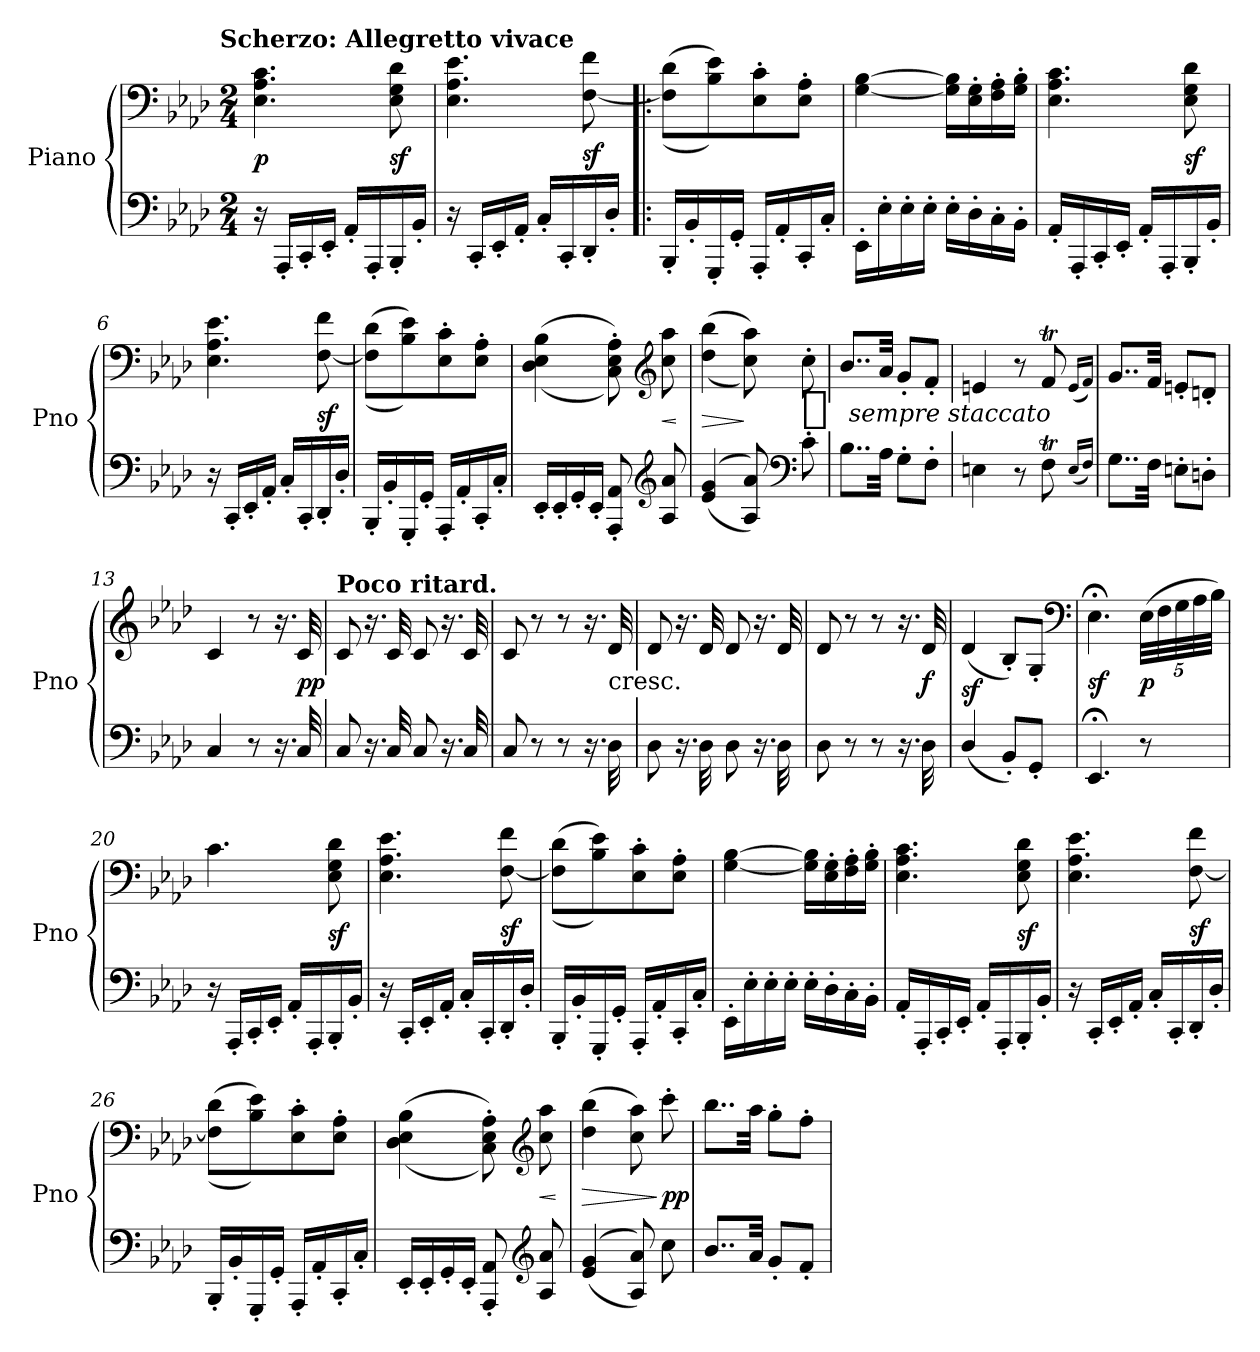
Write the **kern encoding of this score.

**kern	**kern	**dynam
*part1	*part1	*part1
*staff2	*staff1	*staff1/2
*I"Piano	*	*
*I'Pno	*	*
*clefF4	*clefF4	*
*k[b-e-a-d-]	*k[b-e-a-d-]	*
*A-:	*A-:	*
!!LO:TX:omd:t=Scherzo&colon; Allegretto vivace
*M2/4	*M2/4	*
*MM100	*MM100	*
=1	=1	=1
16r	4.E- 4.A- 4.c	p
16AAA-'LL	.	.
16CC'	.	.
16EE-'JJ	.	.
16AA-'LL	.	.
16AAA-'	.	.
16BBB-'	8E- 8G 8d-	sf
16BB-'JJ	.	.
=2	=2	=2
16r	4.E- 4.A- 4.e-	.
16CC'LL	.	.
16EE-'	.	.
16AA-'JJ	.	.
16C'LL	.	.
16CC'	.	.
16DD-'	[8F 8f	sf
16D-'JJ	.	.
=3!|:	=3!|:	=3!|:
16BBB-'LL	(<(>8F] 8d-L	.
16BB-'	.	.
16GGG'	8B- 8e-))	.
16GG'JJ	.	.
16AAA-'LL	8E-' 8c'	.
16AA-'	.	.
16CC'	8E-' 8A-'J	.
16C'JJ	.	.
=4	=4	=4
16EE-'\LL	[4G [4B-	.
16E-'\	.	.
16E-'\	.	.
16E-'\JJ	.	.
16E-'\LL	16G] 16B-]LL	.
16D-'\	16E-' 16G'	.
16C'\	16F' 16A-'	.
16BB-'\JJ	16G' 16B-'JJ	.
=5	=5	=5
16AA-'LL	4.E- 4.A- 4.c	.
16AAA-'	.	.
16CC'	.	.
16EE-'JJ	.	.
16AA-'LL	.	.
16AAA-'	.	.
16BBB-'	8E- 8G 8d-	sf
16BB-'JJ	.	.
=6	=6	=6
16r	4.E- 4.A- 4.e-	.
16CC'LL	.	.
16EE-'	.	.
16AA-'JJ	.	.
16C'LL	.	.
16CC'	.	.
16DD-'	[8F 8f	sf
16D-'JJ	.	.
=7	=7	=7
16BBB-'LL	(<(>8F] 8d-L	.
16BB-'	.	.
16GGG'	8B- 8e-))	.
16GG'JJ	.	.
16AAA-'LL	8E-' 8c'	.
16AA-'	.	.
16CC'	8E-' 8A-'J	.
16C'JJ	.	.
=8	=8	=8
16EE-'LL	(<(>4D- 4E- 4B-	.
16EE-'	.	.
16GG'	.	.
16EE-'JJ	.	.
8AAA-' 8AA-'	8C' 8E-' 8A-'))	.
*clefG2	*clefG2	*
8A- 8a-	8cc 8aa-	<
.	.	[
=9	=9	=9
(<(>4e- 4g	(<(>4dd- 4bb-	>
8A- 8a-))	8cc 8aa-))	]
*clefF4	*	*
!	!	!LO:DY:t=%s sempre staccato
8c'	8cc'	pp
=10	=10	=10
8..B-L	8..b-L	.
32A-Jkk	32a-Jkk	.
8G'L	8g'L	.
8F'J	8f'J	.
=11	=11	=11
4En	4en	.
8r	8r	.
8FT	8fT	.
(16qELL	(16qeLL	.
16qFJJ)	16qfJJ)	.
=12	=12	=12
8..GL	8..gL	.
32FJkk	32fJkk	.
8En'L	8en'L	.
8Dn'J	8dn'J	.
=13	=13	=13
4C	4c	.
8r	8r	.
16.r	16.r	.
32C	32c	pp
=14	=14	=14
!	!LO:TX:a:B:t=Poco ritard.	!
8C	8c	.
16.r	16.r	.
32C	32c	.
8C	8c	.
16.r	16.r	.
32C	32c	.
=15	=15	=15
8C	8c	.
8r	8r	.
8r	8r	.
16.r	16.r	.
!	!LO:TX:c:t=cresc.	!
32D-	32d-	.
=16	=16	=16
8D-	8d-	.
16.r	16.r	.
32D-	32d-	.
8D-	8d-	.
16.r	16.r	.
32D-	32d-	.
=17	=17	=17
8D-	8d-	.
8r	8r	.
8r	8r	.
16.r	16.r	.
32D-	32d-	f
=18	=18	=18
(4D-/	(4d-	sf
8BB-'L)	8B-'L)	.
8GG'J	8G'J	.
*	*clefF4	*
=19	=19	=19
4.EE-;<	4.E-;<	sf
8r	(40E-LLL	p
.	40F	.
.	40G	.
.	40A-	.
.	40B-JJJ)	.
=20	=20	=20
16r	4.c	.
16AAA-'LL	.	.
16CC'	.	.
16EE-'JJ	.	.
16AA-'LL	.	.
16AAA-'	.	.
16BBB-'	8E- 8G 8d-	sf
16BB-'JJ	.	.
=21	=21	=21
16r	4.E- 4.A- 4.e-	.
16CC'LL	.	.
16EE-'	.	.
16AA-'JJ	.	.
16C'LL	.	.
16CC'	.	.
16DD-'	[8F 8f	sf
16D-'JJ	.	.
=22	=22	=22
16BBB-'LL	(<(>8F] 8d-L	.
16BB-'	.	.
16GGG'	8B- 8e-))	.
16GG'JJ	.	.
16AAA-'LL	8E-' 8c'	.
16AA-'	.	.
16CC'	8E-' 8A-'J	.
16C'JJ	.	.
=23	=23	=23
16EE-'\LL	[4G [4B-	.
16E-'\	.	.
16E-'\	.	.
16E-'\JJ	.	.
16E-'\LL	16G] 16B-]LL	.
16D-'\	16E-' 16G'	.
16C'\	16F' 16A-'	.
16BB-'\JJ	16G' 16B-'JJ	.
=24	=24	=24
16AA-'LL	4.E- 4.A- 4.c	.
16AAA-'	.	.
16CC'	.	.
16EE-'JJ	.	.
16AA-'LL	.	.
16AAA-'	.	.
16BBB-'	8E- 8G 8d-	sf
16BB-'JJ	.	.
=25	=25	=25
16r	4.E- 4.A- 4.e-	.
16CC'LL	.	.
16EE-'	.	.
16AA-'JJ	.	.
16C'LL	.	.
16CC'	.	.
16DD-'	[8F 8f	sf
16D-'JJ	.	.
=26	=26	=26
16BBB-'LL	(<(>8F] 8d-L	.
16BB-'	.	.
16GGG'	8B- 8e-))	.
16GG'JJ	.	.
16AAA-'LL	8E-' 8c'	.
16AA-'	.	.
16CC'	8E-' 8A-'J	.
16C'JJ	.	.
=27	=27	=27
16EE-'LL	(<(>4D- 4E- 4B-	.
16EE-'	.	.
16GG'	.	.
16EE-'JJ	.	.
8AAA-' 8AA-'	8C' 8E-' 8A-'))	.
*clefG2	*clefG2	*
8A- 8a-	8cc 8aa-	<
.	.	[
=28	=28	=28
(<(>4e- 4g	(4dd- 4bb-	>
8A- 8a-))	8cc 8aa-)	.
8cc	8ccc'	] pp
=29	=29	=29
8..b-L	8..bb-L	.
32a-Jkk	32aa-Jkk	.
8g'L	8gg'L	.
8f'J	8ff'J	.
=	=	=
*-	*-	*-
